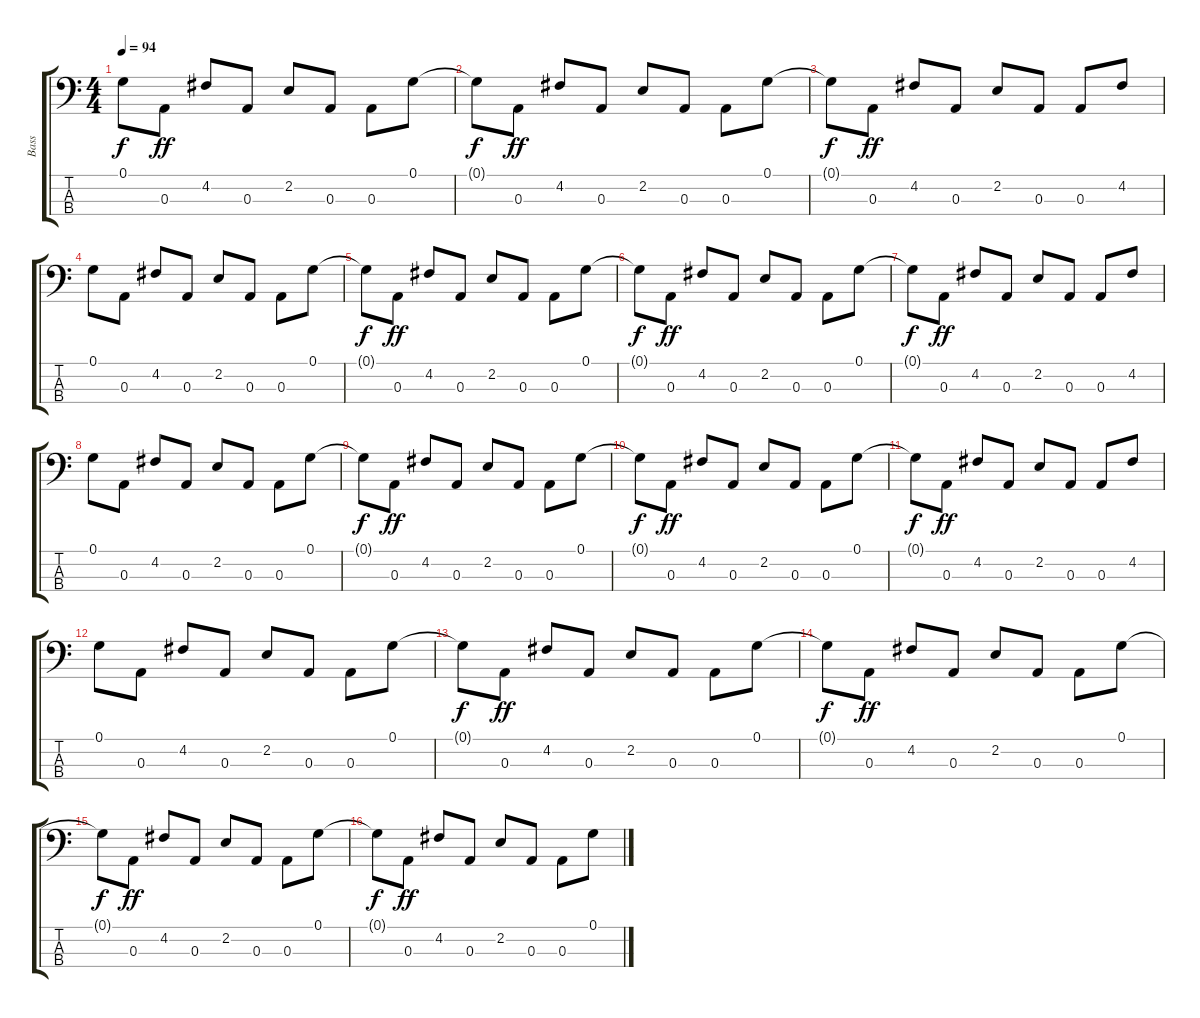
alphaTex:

\track ("Bass" "Bass") {instrument electricbassfinger}
\staff {score tabs}
\tuning (G2 D2 A1 E1) {hide}
\ts (4 4)
\tempo 94
\clef f4
\ks c
0.1{t}.8{dy f} 0.3.8{dy ff} 4.2.8 0.3.8 2.2.8 0.3.8 0.3.8 0.1.8 |
0.1{t}.8{dy f} 0.3.8{dy ff} 4.2.8 0.3.8 2.2.8 0.3.8 0.3.8 0.1.8 |
0.1{t}.8{dy f} 0.3.8{dy ff} 4.2.8 0.3.8 2.2.8 0.3.8 0.3.8 4.2.8 |
0.1.8 0.3.8 4.2.8 0.3.8 2.2.8 0.3.8 0.3.8 0.1.8 |
0.1{t}.8{dy f} 0.3.8{dy ff} 4.2.8 0.3.8 2.2.8 0.3.8 0.3.8 0.1.8 |
0.1{t}.8{dy f} 0.3.8{dy ff} 4.2.8 0.3.8 2.2.8 0.3.8 0.3.8 0.1.8 |
0.1{t}.8{dy f} 0.3.8{dy ff} 4.2.8 0.3.8 2.2.8 0.3.8 0.3.8 4.2.8 |
0.1.8 0.3.8 4.2.8 0.3.8 2.2.8 0.3.8 0.3.8 0.1.8 |
0.1{t}.8{dy f} 0.3.8{dy ff} 4.2.8 0.3.8 2.2.8 0.3.8 0.3.8 0.1.8 |
0.1{t}.8{dy f} 0.3.8{dy ff} 4.2.8 0.3.8 2.2.8 0.3.8 0.3.8 0.1.8 |
0.1{t}.8{dy f} 0.3.8{dy ff} 4.2.8 0.3.8 2.2.8 0.3.8 0.3.8 4.2.8 |
0.1.8 0.3.8 4.2.8 0.3.8 2.2.8 0.3.8 0.3.8 0.1.8 |
0.1{t}.8{dy f} 0.3.8{dy ff} 4.2.8 0.3.8 2.2.8 0.3.8 0.3.8 0.1.8 |
0.1{t}.8{dy f} 0.3.8{dy ff} 4.2.8 0.3.8 2.2.8 0.3.8 0.3.8 0.1.8 |
0.1{t}.8{dy f} 0.3.8{dy ff} 4.2.8 0.3.8 2.2.8 0.3.8 0.3.8 0.1.8 |
0.1{t}.8{dy f} 0.3.8{dy ff} 4.2.8 0.3.8 2.2.8 0.3.8 0.3.8 0.1.8
